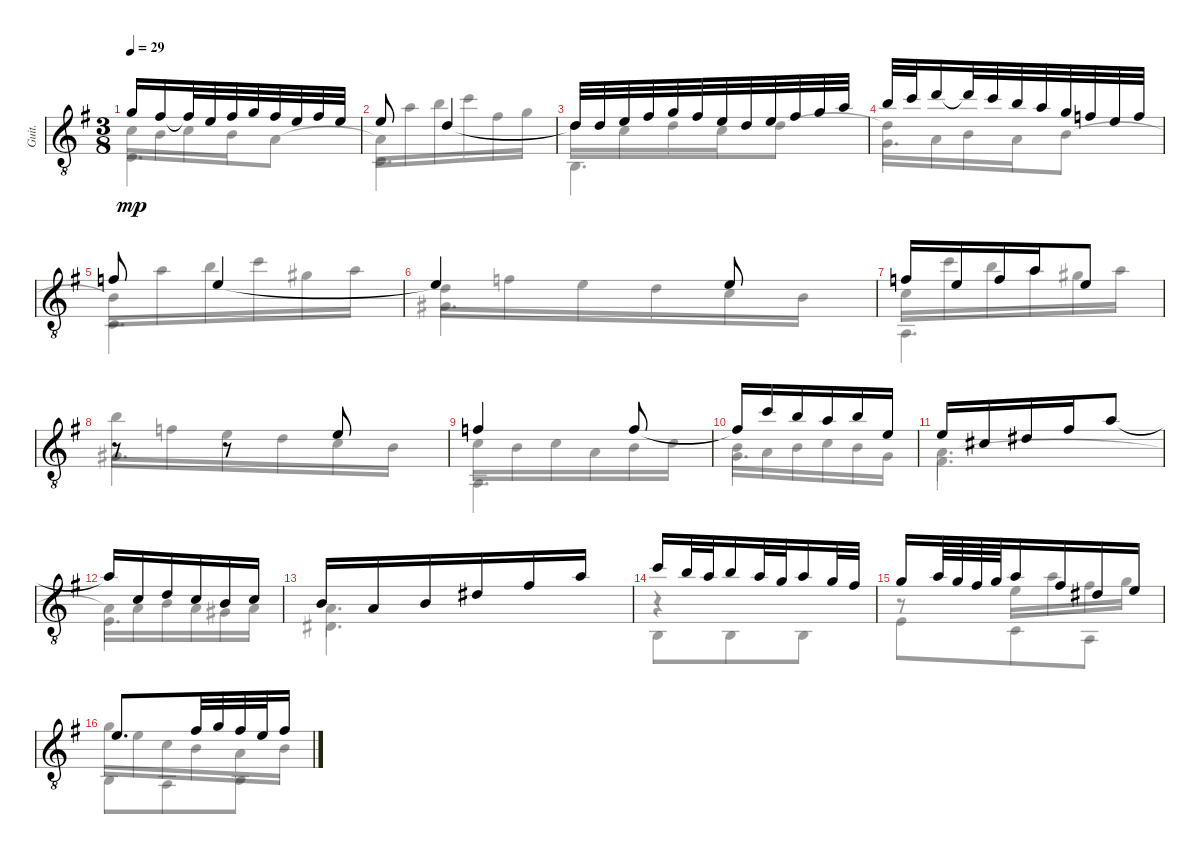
\defaultSystemsLayout 4
\bracketExtendMode nobrackets
\track ("Guitar" "Guit.") {instrument acousticguitarnylon}
\staff {score}
\tuning (E4 B3 G3 D3 A2 E2)
\displaytranspose 0
\voice
\ts (3 8)
\tempo 29
\clef g2
\ottava 8vb
\scale
0.217759
\ks eminor
8.2{acc forcenatural}.16{dy mp beam Up} 7.2{acc #}.16{beam Up} 7.2{t acc #}.32{beam Up} 5.2{acc forcenatural}.32{beam Up} 7.2{acc #}.32{beam Up} 8.2{acc forcenatural}.32{beam Up} 7.2{acc #}.32{beam Up} 5.2{acc forcenatural}.32{beam Up} 7.2{acc #}.32{beam Up} 5.2{acc forcenatural}.32{beam Up} |
\scale
0.140995 5.2{acc forcenatural}.8{beam Up} 7.3{acc forcenatural}.4{beam Up} |
\scale
0.211361 7.3{t acc forcenatural}.32{beam Up} 7.3{acc forcenatural}.32{beam Up} 5.2{acc forcenatural}.32{beam Up} 7.2{acc #}.32{beam Up} 8.2{acc forcenatural}.32{beam Up} 7.2{acc #}.32{beam Up} 5.2{acc forcenatural}.32{beam Up} 7.3{acc forcenatural}.32{beam Up} 5.2{acc forcenatural}.32{beam Up} 7.2{acc #}.32{beam Up} 8.2{acc forcenatural}.32{beam Up} 5.1{acc forcenatural}.32{beam Up} |
\scale
0.342155 7.1{acc forcenatural}.32{beam Up} 8.1{acc forcenatural}.32{beam Up} 10.1{acc forcenatural}.16{beam Up} 10.1{t acc forcenatural}.32{beam Up} 8.1{acc forcenatural}.32{beam Up} 7.1{acc forcenatural}.32{beam Up} 5.1{acc forcenatural}.32{beam Up} 8.2{acc forcenatural}.32{beam Up} 6.2{acc forcenatural}.32{beam Up} 5.2{acc forcenatural}.32{beam Up} 6.2{acc forcenatural}.32{beam Up} |
\scale
0.224097 10.3{acc forcenatural}.8{beam Up} 5.2{acc forcenatural}.4{beam Up} |
\scale
0.249595 5.2{t acc forcenatural}.4{beam Up} 5.2{acc forcenatural}.8{beam Up} |
\scale
0.184153 6.2{acc forcenatural}.16{beam Up} 5.2{acc forcenatural}.16{beam Up} 6.2{acc forcenatural}.16{beam Up} 5.1{acc forcenatural}.16{beam Up} 9.3{acc forcenatural}.8{beam Up} |
r.8{beam Up} r.8{beam Up} 5.2{acc forcenatural}.8{beam Up} |
6.2{acc forcenatural}.4{beam Up} 10.3{acc forcenatural}.8{beam Up} |
10.3{t acc forcenatural}.16{beam Up} 8.1{acc forcenatural}.16{beam Up} 7.1{acc forcenatural}.16{beam Up} 5.1{acc forcenatural}.16{beam Up} 7.1{acc forcenatural}.16{beam Up} 5.2{acc forcenatural}.16{beam Up} |
5.2{acc forcenatural}.16{beam Up} 6.3{acc #}.16{beam Up} 8.3{acc #}.16{beam Up} 7.2{acc #}.16{beam Up} 5.1{acc forcenatural}.8{beam Up} |
5.1{t acc forcenatural}.16{beam Up} 5.3{acc forcenatural}.16{beam Up} 7.3{acc forcenatural}.16{beam Up} 5.3{acc forcenatural}.16{beam Up} 9.4{acc forcenatural}.16{beam Up} 5.3{acc forcenatural}.16{beam Up} |
9.4{acc forcenatural}.16{beam Up} 7.4{acc forcenatural}.16{beam Up} 9.4{acc forcenatural}.16{beam Up} 8.3{acc #}.16{beam Up} 7.2{acc #}.16{beam Up} 5.1{acc forcenatural}.16{beam Up} |
8.1{acc forcenatural}.16{beam Up} 7.1{acc forcenatural}.32{beam Up} 5.1{acc forcenatural}.32{beam Up} 7.1{acc forcenatural}.16{beam Up} 5.1{acc forcenatural}.32{beam Up} 8.2{acc forcenatural}.32{beam Up} 5.1{acc forcenatural}.16{beam Up} 8.2{acc forcenatural}.32{beam Up} 7.2{acc #}.32{beam Up} |
8.2{acc forcenatural}.16{beam Up} 5.1{acc forcenatural}.64{beam Up} 8.2{acc forcenatural}.64{beam Up} 7.2{acc #}.64{beam Up} 8.2{acc forcenatural}.64{beam Up} 5.1{acc forcenatural}.16{beam Up} 7.2{acc #}.16{beam Up} 8.3{acc #}.16{beam Up} 9.3{acc forcenatural}.16{beam Up} |
\scale
0.692472 9.3{acc forcenatural}.8{d beam Up} 7.2{acc #}.32{beam Up} 8.2{acc forcenatural}.32{beam Up} 7.2{acc #}.32{beam Up} 5.2{acc forcenatural}.32{beam Up} 7.2{acc #}.16{beam Up}
\voice
\clef g2
\ottava 8vb
\simile none
\scale
0.217759
\ks eminor
5.3{t acc forcenatural}.16{dy mp beam Down} 9.4{acc forcenatural}.16{beam Down} 5.3{acc forcenatural}.16{beam Down} 9.4{acc forcenatural}.16{beam Down} 7.4{acc forcenatural}.8{beam Down} |
\scale
0.140995 7.4{t acc forcenatural}.16{beam Down} 5.1{acc forcenatural}.16{beam Down} 7.1{acc forcenatural}.16{beam Down} 8.1{acc forcenatural}.16{beam Down} 7.2{acc #}.16{beam Down} 8.2{acc forcenatural}.16{beam Down} |
\scale
0.211361 7.3{acc forcenatural}.16{beam Down} 5.3{acc forcenatural}.16{beam Down} 7.3{acc forcenatural}.16{beam Down} 5.3{acc forcenatural}.16{beam Down} 7.3{acc forcenatural}.8{beam Down} |
\scale
0.342155 7.3{t acc forcenatural}.16{beam Down} 7.4{acc forcenatural}.16{beam Down} 9.4{acc forcenatural}.16{beam Down} 7.4{acc forcenatural}.16{beam Down} 9.4{acc forcenatural}.8{beam Down} |
\scale
0.224097 9.4{t acc forcenatural}.16{beam Down} 5.1{acc forcenatural}.16{beam Down} 7.1{acc forcenatural}.16{beam Down} 8.1{acc forcenatural}.16{beam Down} 9.2{acc #}.16{beam Down} 5.1{acc forcenatural}.16{beam Down} |
\scale
0.249595 7.3{acc forcenatural}.16{beam Down} 6.2{acc forcenatural}.16{beam Down} 5.2{acc forcenatural}.16{beam Down} 7.3{acc forcenatural}.16{beam Down} 5.3{acc forcenatural}.16{beam Down} 9.4{acc forcenatural}.16{beam Down} |
\scale
0.184153 5.3{acc forcenatural}.16{beam Down} 8.1{acc forcenatural}.16{beam Down} 7.1{acc forcenatural}.16{beam Down} 5.1{acc forcenatural}.16{beam Down} 9.2{acc #}.16{beam Down} 5.1{acc forcenatural}.16{beam Down} |
7.1{acc forcenatural}.16{beam Down} 6.2{acc forcenatural}.16{beam Down} 5.2{acc forcenatural}.16{beam Down} 7.3{acc forcenatural}.16{beam Down} 5.3{acc forcenatural}.16{beam Down} 9.4{acc forcenatural}.16{beam Down} |
5.3{acc forcenatural}.16{beam Down} 9.4{acc forcenatural}.16{beam Down} 5.3{acc forcenatural}.16{beam Down} 7.4{acc forcenatural}.16{beam Down} 9.4{acc forcenatural}.16{beam Down} 5.3{acc forcenatural}.16{beam Down} |
9.4{acc forcenatural}.16{beam Down} 7.4{acc forcenatural}.16{beam Down} 9.4{acc forcenatural}.16{beam Down} 5.3{acc forcenatural}.16{beam Down} 9.4{acc forcenatural}.16{beam Down} 5.4{acc forcenatural}.16{beam Down} |
7.4{acc forcenatural}.4{d beam Down} |
7.4{t acc forcenatural}.16{beam Down} 7.4{acc forcenatural}.16{beam Down} 9.4{acc forcenatural}.16{beam Down} 7.4{acc forcenatural}.16{beam Down} 11.5{acc #}.16{beam Down} 7.4{acc forcenatural}.16{beam Down} |
12.5{acc forcenatural}.4{d beam Down} |
r.4{beam Down} |
r.8{beam Down} 5.2{acc forcenatural}.16{beam Down} 5.1{acc forcenatural}.16{beam Down} 7.2{acc #}.16{beam Down} 8.2{acc forcenatural}.16{beam Down} |
\scale
0.692472 8.2{acc forcenatural}.16{beam Down} 5.2{acc forcenatural}.16{beam Down} 5.3{acc forcenatural}.16{beam Down} 9.4{acc forcenatural}.16{beam Down} 7.4{acc forcenatural}.16{beam Down} 9.4{acc forcenatural}.16{beam Down}
\voice
\clef g2
\ottava 8vb
\simile none
\scale
0.217759
\ks eminor
5.5{acc forcenatural}.4{d dy mp beam Down} |
\scale
0.140995 8.6{acc forcenatural}.4{d beam Down} |
\scale
0.211361 7.6{acc forcenatural}.4{d beam Down} |
\scale
0.342155 5.4{acc forcenatural}.4{d beam Down} |
\scale
0.224097 8.6{acc forcenatural}.4{d beam Down} |
\scale
0.249595 6.4{acc #}.4{d beam Down} |
\scale
0.184153 5.6{acc forcenatural}.4{d beam Down} |
6.4{acc #}.4{d beam Down} |
5.6{acc forcenatural}.4{d beam Down} |
10.5{acc forcenatural}.4{d beam Down} |
9.5{acc #}.4{d beam Down} |
7.5{acc forcenatural}.4{d beam Down} |
11.6{acc #}.4{d beam Down} |
7.6{acc forcenatural}.8{beam Down} 7.6{acc forcenatural}.8{beam Down} 7.6{acc forcenatural}.8{beam Down} |
7.5{acc forcenatural}.8{beam Down} 8.6{acc forcenatural}.8{beam Down} 5.6{acc forcenatural}.8{beam Down} |
\scale
0.692472 7.6{acc forcenatural}.8{beam Down} 5.6{acc forcenatural}.8{beam Down} 7.6{acc forcenatural}.8{beam Down}
